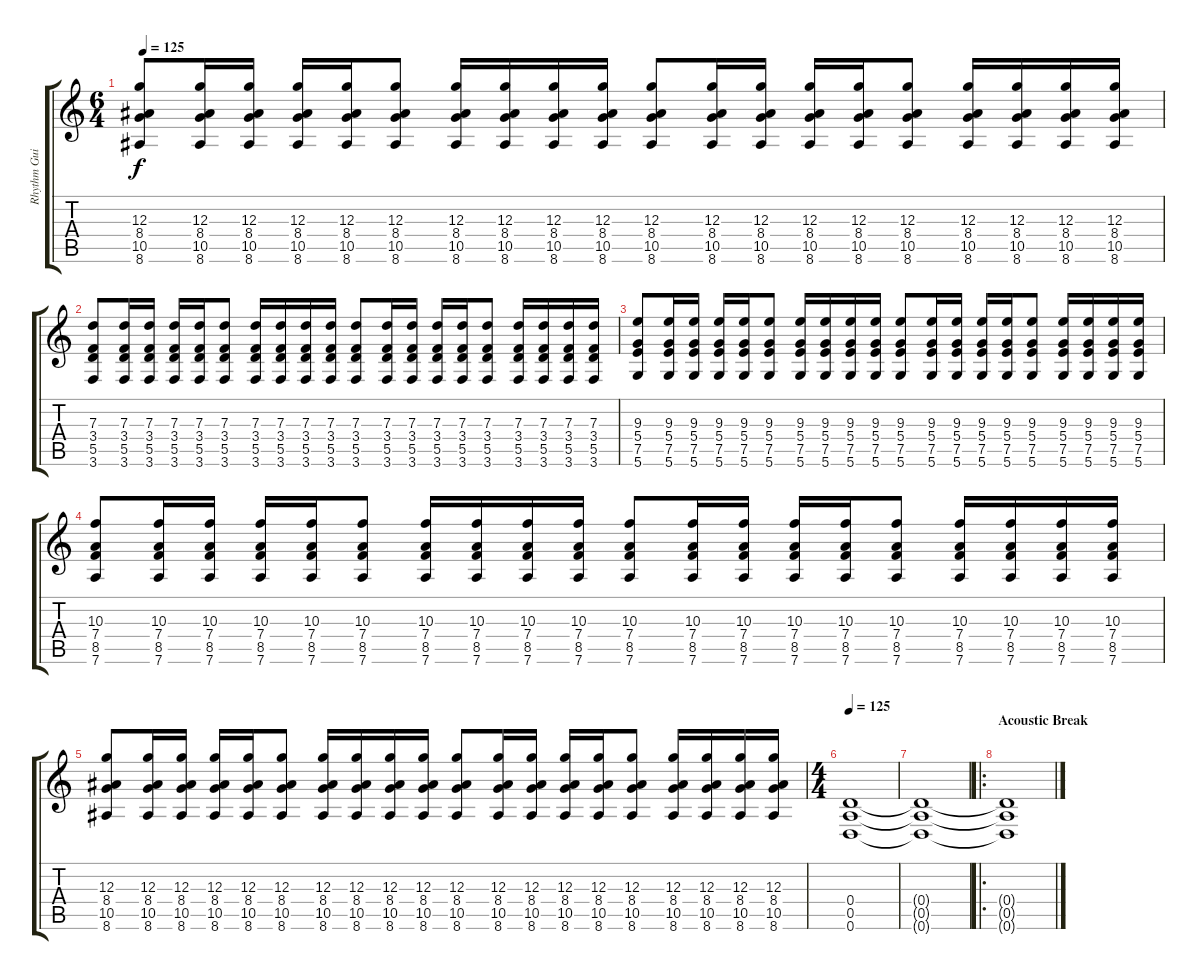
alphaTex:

\track ("Rhythm Guitar" "Rhythm Gui") {instrument distortionguitar}
\staff {score tabs}
\tuning (E4 B3 G3 D3 A2 D2) {hide}
\ts (6 4)
\tempo 125
\clef g2
\ks c
(12.3 8.4 10.5 8.6).8{dy f} (12.3 8.4 10.5 8.6).16 (12.3 8.4 10.5 8.6).16 (12.3 8.4 10.5 8.6).16 (12.3 8.4 10.5 8.6).16 (12.3 8.4 10.5 8.6).8 (12.3 8.4 10.5 8.6).16 (12.3 8.4 10.5 8.6).16 (12.3 8.4 10.5 8.6).16 (12.3 8.4 10.5 8.6).16 (12.3 8.4 10.5 8.6).8 (12.3 8.4 10.5 8.6).16 (12.3 8.4 10.5 8.6).16 (12.3 8.4 10.5 8.6).16 (12.3 8.4 10.5 8.6).16 (12.3 8.4 10.5 8.6).8 (12.3 8.4 10.5 8.6).16 (12.3 8.4 10.5 8.6).16 (12.3 8.4 10.5 8.6).16 (12.3 8.4 10.5 8.6).16 |
(7.3 3.4 5.5 3.6).8 (7.3 3.4 5.5 3.6).16 (7.3 3.4 5.5 3.6).16 (7.3 3.4 5.5 3.6).16 (7.3 3.4 5.5 3.6).16 (7.3 3.4 5.5 3.6).8 (7.3 3.4 5.5 3.6).16 (7.3 3.4 5.5 3.6).16 (7.3 3.4 5.5 3.6).16 (7.3 3.4 5.5 3.6).16 (7.3 3.4 5.5 3.6).8 (7.3 3.4 5.5 3.6).16 (7.3 3.4 5.5 3.6).16 (7.3 3.4 5.5 3.6).16 (7.3 3.4 5.5 3.6).16 (7.3 3.4 5.5 3.6).8 (7.3 3.4 5.5 3.6).16 (7.3 3.4 5.5 3.6).16 (7.3 3.4 5.5 3.6).16 (7.3 3.4 5.5 3.6).16 |
(9.3 5.4 7.5 5.6).8 (9.3 5.4 7.5 5.6).16 (9.3 5.4 7.5 5.6).16 (9.3 5.4 7.5 5.6).16 (9.3 5.4 7.5 5.6).16 (9.3 5.4 7.5 5.6).8 (9.3 5.4 7.5 5.6).16 (9.3 5.4 7.5 5.6).16 (9.3 5.4 7.5 5.6).16 (9.3 5.4 7.5 5.6).16 (9.3 5.4 7.5 5.6).8 (9.3 5.4 7.5 5.6).16 (9.3 5.4 7.5 5.6).16 (9.3 5.4 7.5 5.6).16 (9.3 5.4 7.5 5.6).16 (9.3 5.4 7.5 5.6).8 (9.3 5.4 7.5 5.6).16 (9.3 5.4 7.5 5.6).16 (9.3 5.4 7.5 5.6).16 (9.3 5.4 7.5 5.6).16 |
(10.3 7.4 8.5 7.6).8 (10.3 7.4 8.5 7.6).16 (10.3 7.4 8.5 7.6).16 (10.3 7.4 8.5 7.6).16 (10.3 7.4 8.5 7.6).16 (10.3 7.4 8.5 7.6).8 (10.3 7.4 8.5 7.6).16 (10.3 7.4 8.5 7.6).16 (10.3 7.4 8.5 7.6).16 (10.3 7.4 8.5 7.6).16 (10.3 7.4 8.5 7.6).8 (10.3 7.4 8.5 7.6).16 (10.3 7.4 8.5 7.6).16 (10.3 7.4 8.5 7.6).16 (10.3 7.4 8.5 7.6).16 (10.3 7.4 8.5 7.6).8 (10.3 7.4 8.5 7.6).16 (10.3 7.4 8.5 7.6).16 (10.3 7.4 8.5 7.6).16 (10.3 7.4 8.5 7.6).16 |
(12.3 8.4 10.5 8.6).8 (12.3 8.4 10.5 8.6).16 (12.3 8.4 10.5 8.6).16 (12.3 8.4 10.5 8.6).16 (12.3 8.4 10.5 8.6).16 (12.3 8.4 10.5 8.6).8 (12.3 8.4 10.5 8.6).16 (12.3 8.4 10.5 8.6).16 (12.3 8.4 10.5 8.6).16 (12.3 8.4 10.5 8.6).16 (12.3 8.4 10.5 8.6).8 (12.3 8.4 10.5 8.6).16 (12.3 8.4 10.5 8.6).16 (12.3 8.4 10.5 8.6).16 (12.3 8.4 10.5 8.6).16 (12.3 8.4 10.5 8.6).8 (12.3 8.4 10.5 8.6).16 (12.3 8.4 10.5 8.6).16 (12.3 8.4 10.5 8.6).16 (12.3 8.4 10.5 8.6).16 |
\ts (4 4)
\tempo 125
(0.4 0.5 0.6).1 |
(0.4{t} 0.5{t} 0.6{t}).1 |
\ro
\section ("" "Acoustic Break")
(0.4{t} 0.5{t} 0.6{t}).1
